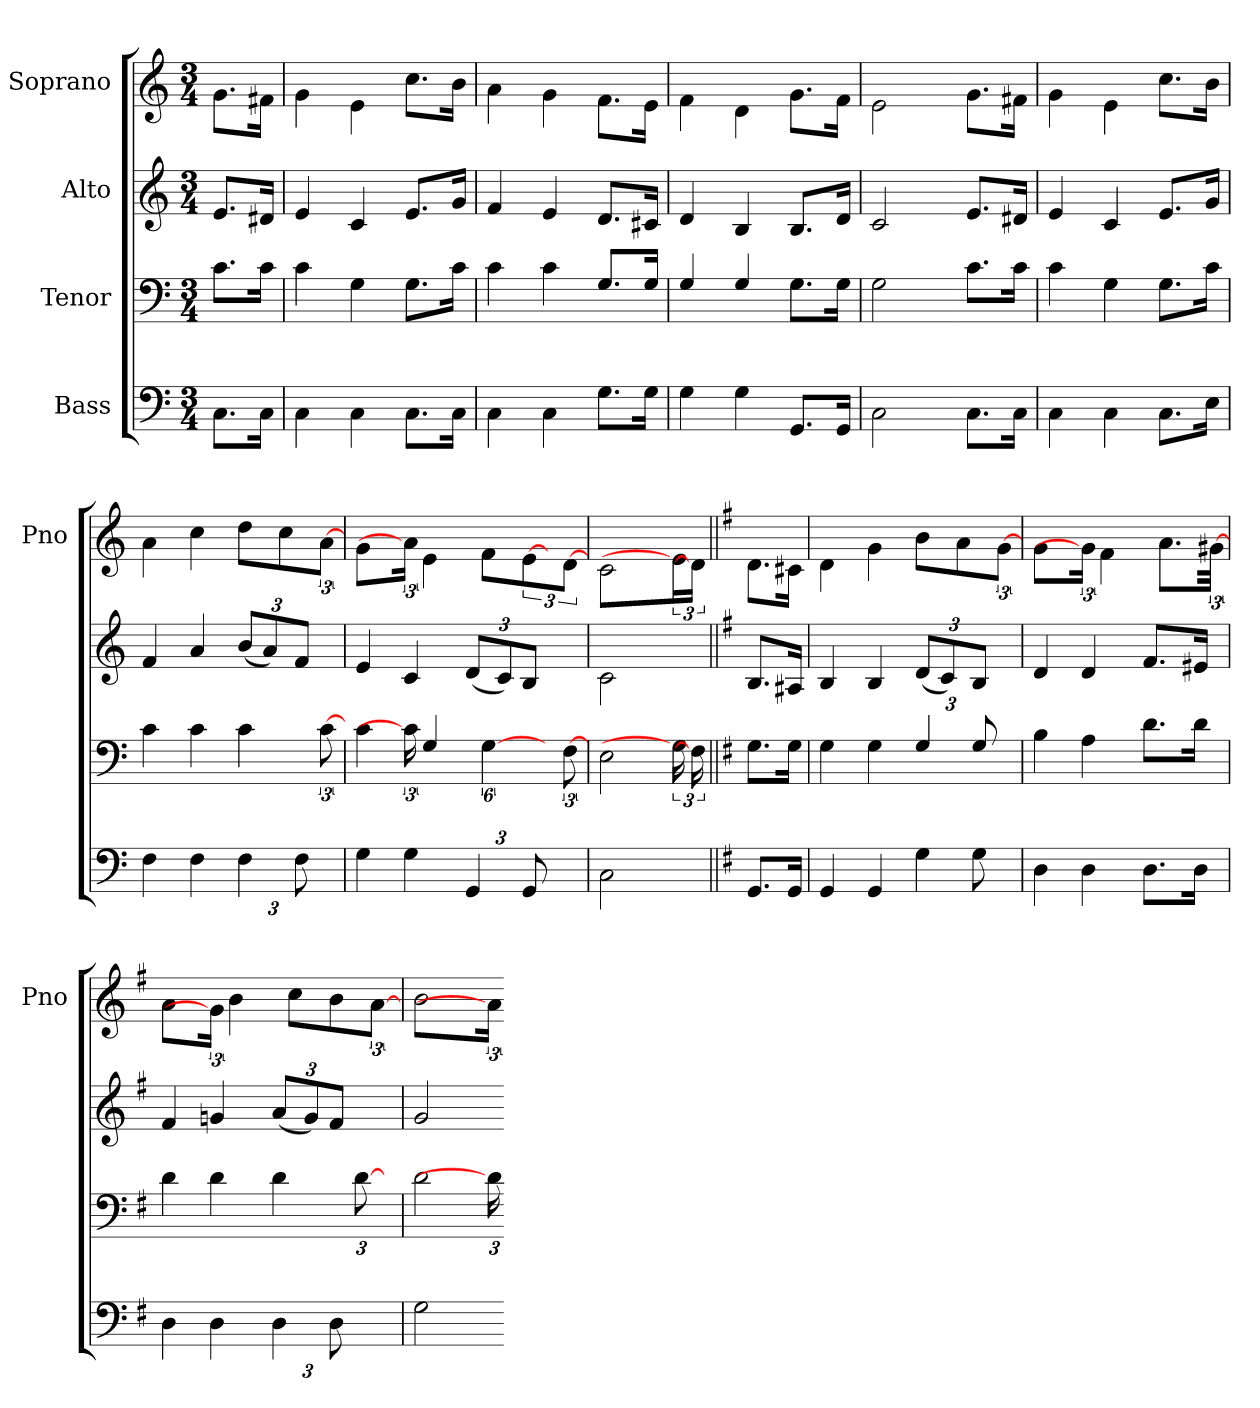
**kern	**kern	**kern	**kern
*part4	*part3	*part2	*part1
*staff4	*staff3	*staff2	*staff1
*I"Bass	*I"Tenor	*I"Alto	*I"Soprano
*	*	*	*I'Pno
*clefF4	*clefF4	*clefG2	*clefG2
*k[]	*k[]	*k[]	*k[]
*M3/4	*M3/4	*M3/4	*M3/4
=	=	=	=
8.C\L	8.c\L	8.e/L	8.g\L
16C\Jk	16c\Jk	16d#X/Jk	16f#X\Jk
=	=	=	=
4C\	4c\	4e/	4g\
4C\	4G\	4c/	4e\
8.C\L	8.G\L	8.e/L	8.cc\L
16C\Jk	16c\Jk	16g/Jk	16b\Jk
=	=	=	=
4C\	4c\	4f/	4a\
4C\	4c\	4e/	4g\
8.G\L	8.G/L	8.d/L	8.f\L
16G\Jk	16G/Jk	16c#X/Jk	16e\Jk
=	=	=	=
4G\	4G/	4d/	4f\
4G\	4G/	4B/	4d\
8.GG/L	8.G\L	8.B/L	8.g\L
16GG/Jk	16G\Jk	16d/Jk	16f\Jk
=	=	=	=
2C\	2G\	2c/	2e\
=-	=-	=-	=-
8.C\L	8.c\L	8.e/L	8.g\L
16C\Jk	16c\Jk	16d#X/Jk	16f#X\Jk
=	=	=	=
4C\	4c\	4e/	4g\
4C\	4G\	4c/	4e\
8.C\L	8.G\L	8.e/L	8.cc\L
16E\Jk	16c\Jk	16g/Jk	16b\Jk
=	=	=	=
4F\	4c\	4f/	4a\
4F\	4c\	4a/	4cc\
*Xbrackettup	*	*Xbrackettup	*
6F\	4c\	(<12b/L	8dd\L
.	.	12a/)	.
.	.	.	8cc\
12F\	.	12f/J	.
12ryy	[12c\	12ryy	[12a\J
=	=	=	=
4G\	4c\	4e/	4g\
4G\	24c\]	4c/	24a\J]
.	4G/	.	4e\
6GG/	.	(<12d/L	.
.	[24%5G\	.	8f\L
.	.	12c/)	.
12GG/	.	12B/J	[12e\
8ryy	24ryy	8ryy	24ryy
.	[12F\	.	[12d\J
=	=	=	=
2C\	2E\	2c\	2c/
12ryy	24G\]	12ryy	24e\]
.	24F\]	.	24d\J]
=||	=||	=||	=||
*k[f#]	*k[f#]	*k[f#]	*k[f#]
*G:	*G:	*G:	*G:
8.GG/L	8.G\L	8.B/L	8.d\L
16GG/Jk	16G\Jk	16A#X/Jk	16c#X\Jk
=	=	=	=
4GG/	4G\	4B/	4d\
4GG/	4G\	4B/	4g\
*Xtuplet	*Xbrackettup	*	*
6G\	6G/	(<12d/L	8b\L
.	.	12c/)	.
.	.	.	8a\
12G\	12G/	12B/J	.
12ryy	12ryy	12ryy	[12g\J
=	=	=	=
4D\	4B\	4d/	4g\
4D\	4A\	4d/	24g\J]
.	.	.	4f#\
8.D\L	8.d\L	8.f#/L	.
.	.	.	8.a\L
16D\Jk	16d\Jk	16e#X/Jk	.
.	.	.	[48g#X\Jk
=	=	=	=
4D\	4d\	4f#/	4a\
4D\	4d\	4gn/	24g#\Jk]
.	.	.	4b\
*tuplet	*	*	*
6D\	4d\	(<12a/L	.
.	.	.	8cc\L
.	.	12g/)	.
12D\	.	12f#/J	8b\
8ryy	[12d\	8ryy	.
.	.	.	[12a\J
.	24ryy	.	.
=	=	=	=
2G\	2d\	2g/	2b\
24ryy	24d\]	24ryy	24a\J]
=-	=-	=-	=-
*-	*-	*-	*-
